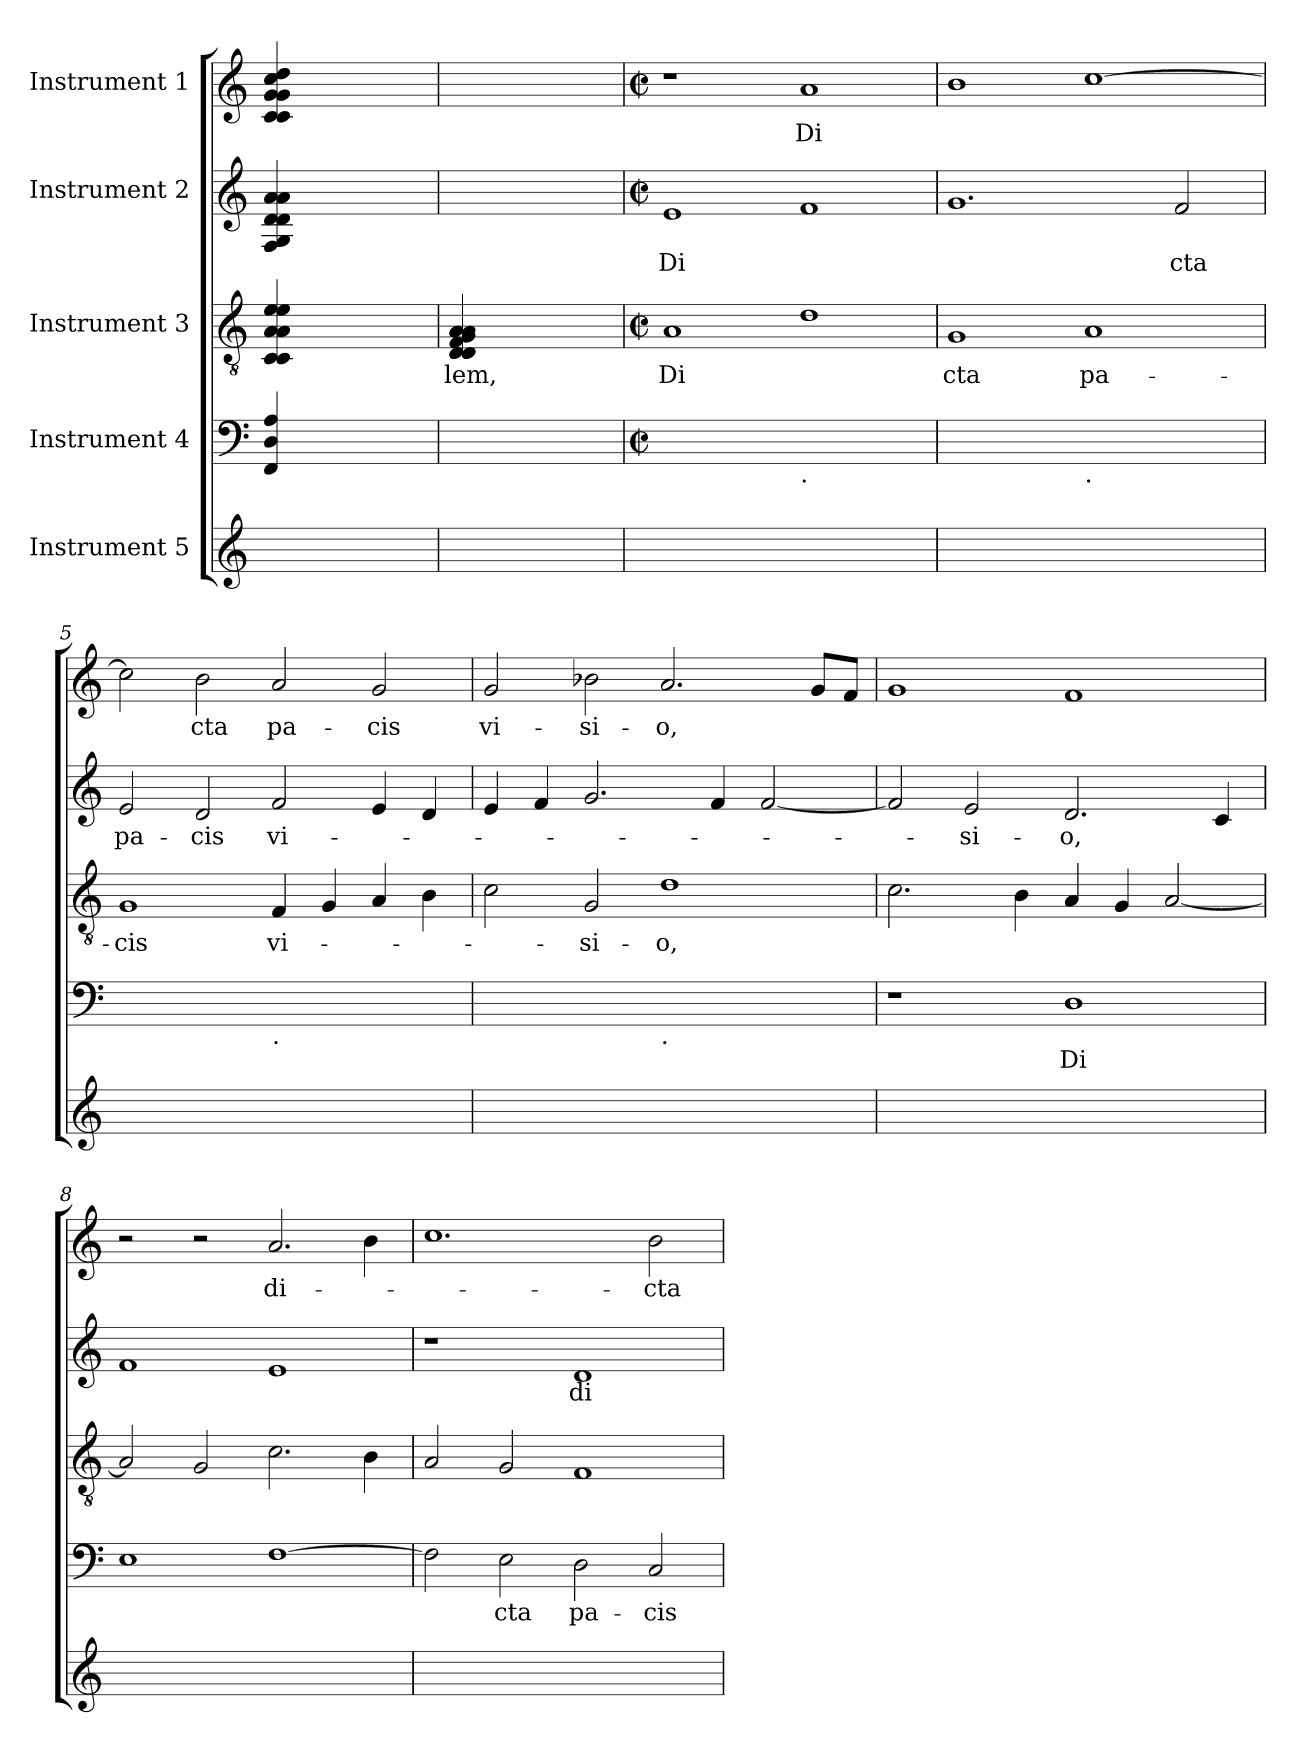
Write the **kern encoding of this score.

**kern	**kern	**text	**kern	**text	**kern	**text	**kern	**text
*part5	*part4	*part4	*part3	*part3	*part2	*part2	*part1	*part1
*staff5	*staff4	*staff4	*staff3	*staff3	*staff2	*staff2	*staff1	*staff1
*I"Instrument 5	*I"Instrument 4	*	*I"Instrument 3	*	*I"Instrument 2	*	*I"Instrument 1	*
*clefG2	*clefF4	*	*clefGv2	*	*clefG2	*	*clefG2	*
*k[]	*k[]	*	*k[]	*	*k[]	*	*k[]	*
=1	=1	=1	=1	=1	=1	=1	=1	=1
1ryy	4FF/ 4D/ 4A/	.	4C/ 4C/ 4A/ 4A/ 4e/ 4e/	.	4F/ 4G/ 4d/ 4d/ 4a/ 4a/	.	4c/ 4c/ 4g/ 4g/ 4cc/ 4dd/	.
.	2.ryy	.	2.ryy	.	2.ryy	.	2.ryy	.
=2	=2	=2	=2	=2	=2	=2	=2	=2
!	!	!	!	!LO:LY:b	!	!	!	!
1ryy	1ryy	.	4D/ 4D/ 4D/ 4D/ 4F/ 4G/ 4A/ 4A/ 4A/	-lem,	1ryy	.	1ryy	.
.	.	.	2.ryy	.	.	.	.	.
=3	=3	=3	=3	=3	=3	=3	=3	=3
*	*M2/2	*	*M2/2	*	*M2/2	*	*M2/2	*
*	*met(c|)	*	*met(c|)	*	*met(c|)	*	*met(c|)	*
!	!	!	!	!LO:LY:b	!	!LO:LY:b	!	!
1ryy	1ryy	.	1A	Di	1e	Di	1r	.
!	!LO:TX:b:t=.	!	!	!	!	!	!	!
!	!	!	!	!	!	!	!	!LO:LY:b
1ryy	1ryy	.	1d	.	1f	.	1a	Di
=4	=4	=4	=4	=4	=4	=4	=4	=4
!	!	!	!	!LO:LY:b	!	!	!	!
1ryy	1ryy	.	1G	-cta	1.g	.	1b	.
!	!LO:TX:b:t=.	!	!	!	!	!	!	!
!	!	!	!	!LO:LY:b	!	!	!	!
1ryy	1ryy	.	1A	pa-	.	.	[>1cc	.
!	!	!	!	!	!	!LO:LY:b	!	!
.	.	.	.	.	2f/	-cta	.	.
=5	=5	=5	=5	=5	=5	=5	=5	=5
!	!	!	!	!LO:LY:b	!	!LO:LY:b	!	!
1ryy	1ryy	.	1G	-cis	2e/	pa-	2cc\]	.
!	!	!	!	!	!	!LO:LY:b	!	!LO:LY:b
.	.	.	.	.	2d/	-cis	2b\	-cta
!	!LO:TX:b:t=.	!	!	!	!	!	!	!
!	!	!	!	!LO:LY:b	!	!LO:LY:b	!	!LO:LY:b
1ryy	1ryy	.	4F/	vi-	2f/	vi-	2a/	pa-
.	.	.	4G/	.	.	.	.	.
!	!	!	!	!	!	!	!	!LO:LY:b
.	.	.	4A/	.	4e/	.	2g/	-cis
.	.	.	4B\	.	4d/	.	.	.
=6	=6	=6	=6	=6	=6	=6	=6	=6
!	!	!	!	!	!	!	!	!LO:LY:b
1ryy	1ryy	.	2c\	.	4e/	.	2g/	vi-
.	.	.	.	.	4f/	.	.	.
!	!	!	!	!LO:LY:b	!	!	!	!LO:LY:b
.	.	.	2G/	-si-	2.g/	.	2b-X\	-si-
!	!LO:TX:b:t=.	!	!	!	!	!	!	!
!	!	!	!	!LO:LY:b	!	!	!	!LO:LY:b
1ryy	1ryy	.	1d	-o,	.	.	2.a/	-o,
.	.	.	.	.	4f/	.	.	.
.	.	.	.	.	[>2f/	.	.	.
.	.	.	.	.	.	.	8g/L	.
.	.	.	.	.	.	.	8f/J	.
!!LO:LB:g=z
=7	=7	=7	=7	=7	=7	=7	=7	=7
1ryy	1r	.	2.c\	.	2f/]	.	1g	.
!	!	!	!	!	!	!LO:LY:b	!	!
.	.	.	.	.	2e/	-si-	.	.
.	.	.	4B\	.	.	.	.	.
!	!	!LO:LY:b	!	!	!	!LO:LY:b	!	!
1ryy	1D	Di	4A/	.	2.d/	-o,	1f	.
.	.	.	4G/	.	.	.	.	.
.	.	.	[<2A/	.	.	.	.	.
.	.	.	.	.	4c/	.	.	.
=8	=8	=8	=8	=8	=8	=8	=8	=8
1ryy	1E	.	2A/]	.	1f	.	2r	.
.	.	.	2G/	.	.	.	2r	.
!	!	!	!	!	!	!	!	!LO:LY:b
1ryy	[>1F	.	2.c\	.	1e	.	2.a/	di-
.	.	.	4B\	.	.	.	4b\	.
=9	=9	=9	=9	=9	=9	=9	=9	=9
1ryy	2F\]	.	2A/	.	1r	.	1.cc	.
!	!	!LO:LY:b	!	!	!	!	!	!
.	2E\	-cta	2G/	.	.	.	.	.
!	!	!LO:LY:b	!	!	!	!LO:LY:b	!	!
1ryy	2D\	pa-	1F	.	1d	di-	.	.
!	!	!LO:LY:b	!	!	!	!	!	!LO:LY:b
.	2C/	-cis	.	.	.	.	2b\	-cta
=	=	=	=	=	=	=	=	=
*-	*-	*-	*-	*-	*-	*-	*-	*-
